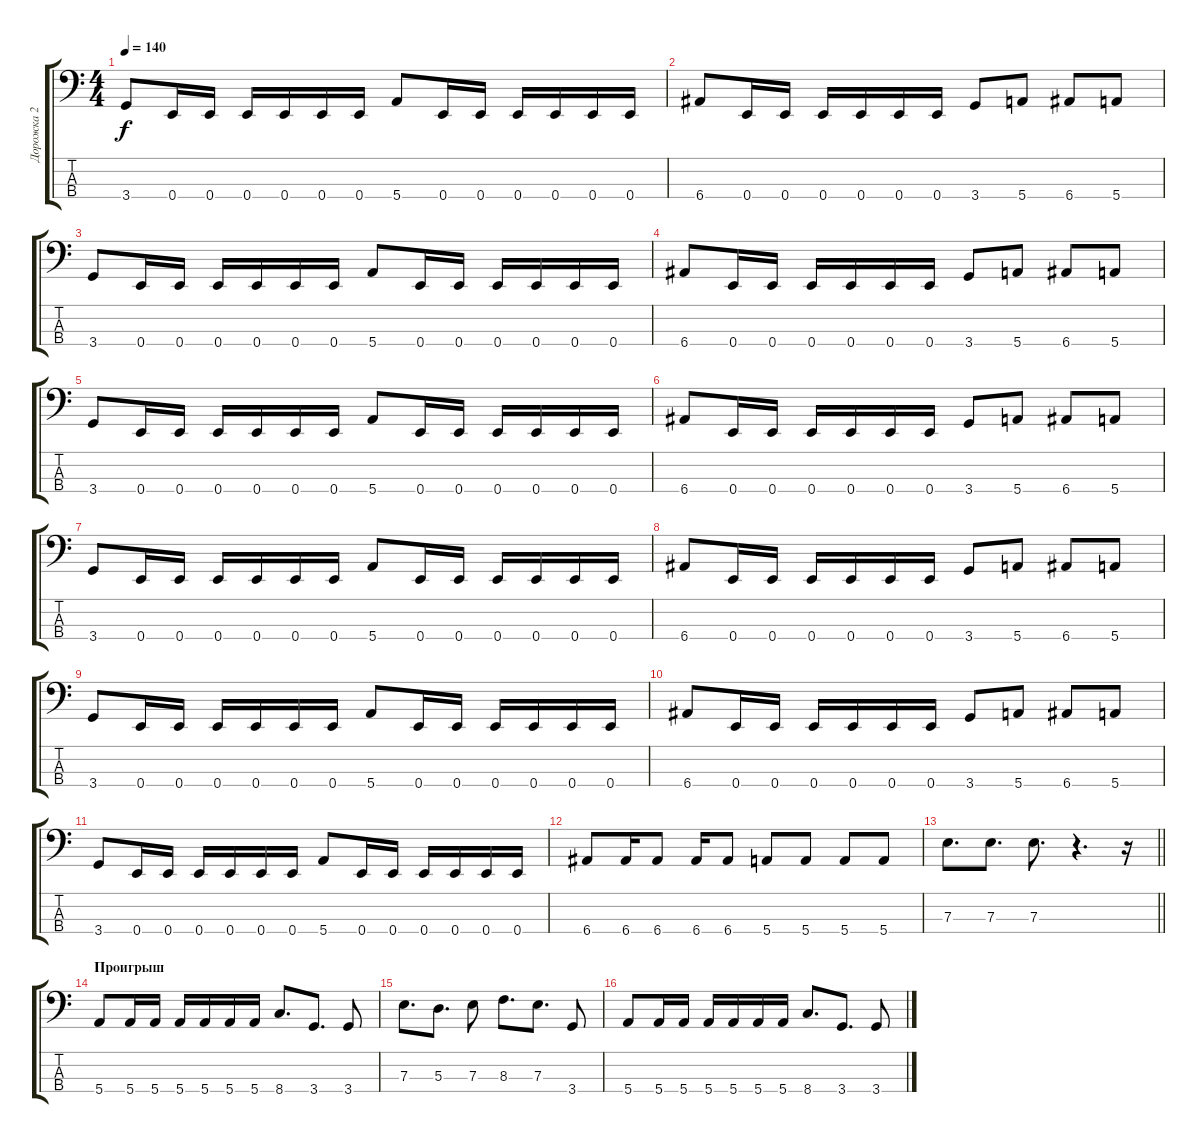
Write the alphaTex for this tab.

\track ("Дорожка 2" "Дорожка 2") {instrument electricbasspick}
\staff {score tabs}
\tuning (G2 D2 A1 E1) {hide}
\ts (4 4)
\tempo 140
\clef f4
\ks c
3.4.8{dy f} 0.4.16 0.4.16 0.4.16 0.4.16 0.4.16 0.4.16 5.4.8 0.4.16 0.4.16 0.4.16 0.4.16 0.4.16 0.4.16 |
6.4.8 0.4.16 0.4.16 0.4.16 0.4.16 0.4.16 0.4.16 3.4.8 5.4.8 6.4.8 5.4.8 |
3.4.8 0.4.16 0.4.16 0.4.16 0.4.16 0.4.16 0.4.16 5.4.8 0.4.16 0.4.16 0.4.16 0.4.16 0.4.16 0.4.16 |
6.4.8 0.4.16 0.4.16 0.4.16 0.4.16 0.4.16 0.4.16 3.4.8 5.4.8 6.4.8 5.4.8 |
3.4.8 0.4.16 0.4.16 0.4.16 0.4.16 0.4.16 0.4.16 5.4.8 0.4.16 0.4.16 0.4.16 0.4.16 0.4.16 0.4.16 |
6.4.8 0.4.16 0.4.16 0.4.16 0.4.16 0.4.16 0.4.16 3.4.8 5.4.8 6.4.8 5.4.8 |
3.4.8 0.4.16 0.4.16 0.4.16 0.4.16 0.4.16 0.4.16 5.4.8 0.4.16 0.4.16 0.4.16 0.4.16 0.4.16 0.4.16 |
6.4.8 0.4.16 0.4.16 0.4.16 0.4.16 0.4.16 0.4.16 3.4.8 5.4.8 6.4.8 5.4.8 |
3.4.8 0.4.16 0.4.16 0.4.16 0.4.16 0.4.16 0.4.16 5.4.8 0.4.16 0.4.16 0.4.16 0.4.16 0.4.16 0.4.16 |
6.4.8 0.4.16 0.4.16 0.4.16 0.4.16 0.4.16 0.4.16 3.4.8 5.4.8 6.4.8 5.4.8 |
3.4.8 0.4.16 0.4.16 0.4.16 0.4.16 0.4.16 0.4.16 5.4.8 0.4.16 0.4.16 0.4.16 0.4.16 0.4.16 0.4.16 |
6.4.8 6.4.16 6.4.8 6.4.16 6.4.8 5.4.8 5.4.8 5.4.8 5.4.8 |
\barLineRight lightlight
7.3.8{d} 7.3.8{d} 7.3.8{d} r.4{d} r.16 |
\section ("" "Проигрыш")
5.4.8 5.4.16 5.4.16 5.4.16 5.4.16 5.4.16 5.4.16 8.4.8{d} 3.4.8{d} 3.4.8 |
7.3.8{d} 5.3.8{d} 7.3.8 8.3.8{d} 7.3.8{d} 3.4.8 |
5.4.8 5.4.16 5.4.16 5.4.16 5.4.16 5.4.16 5.4.16 8.4.8{d} 3.4.8{d} 3.4.8
